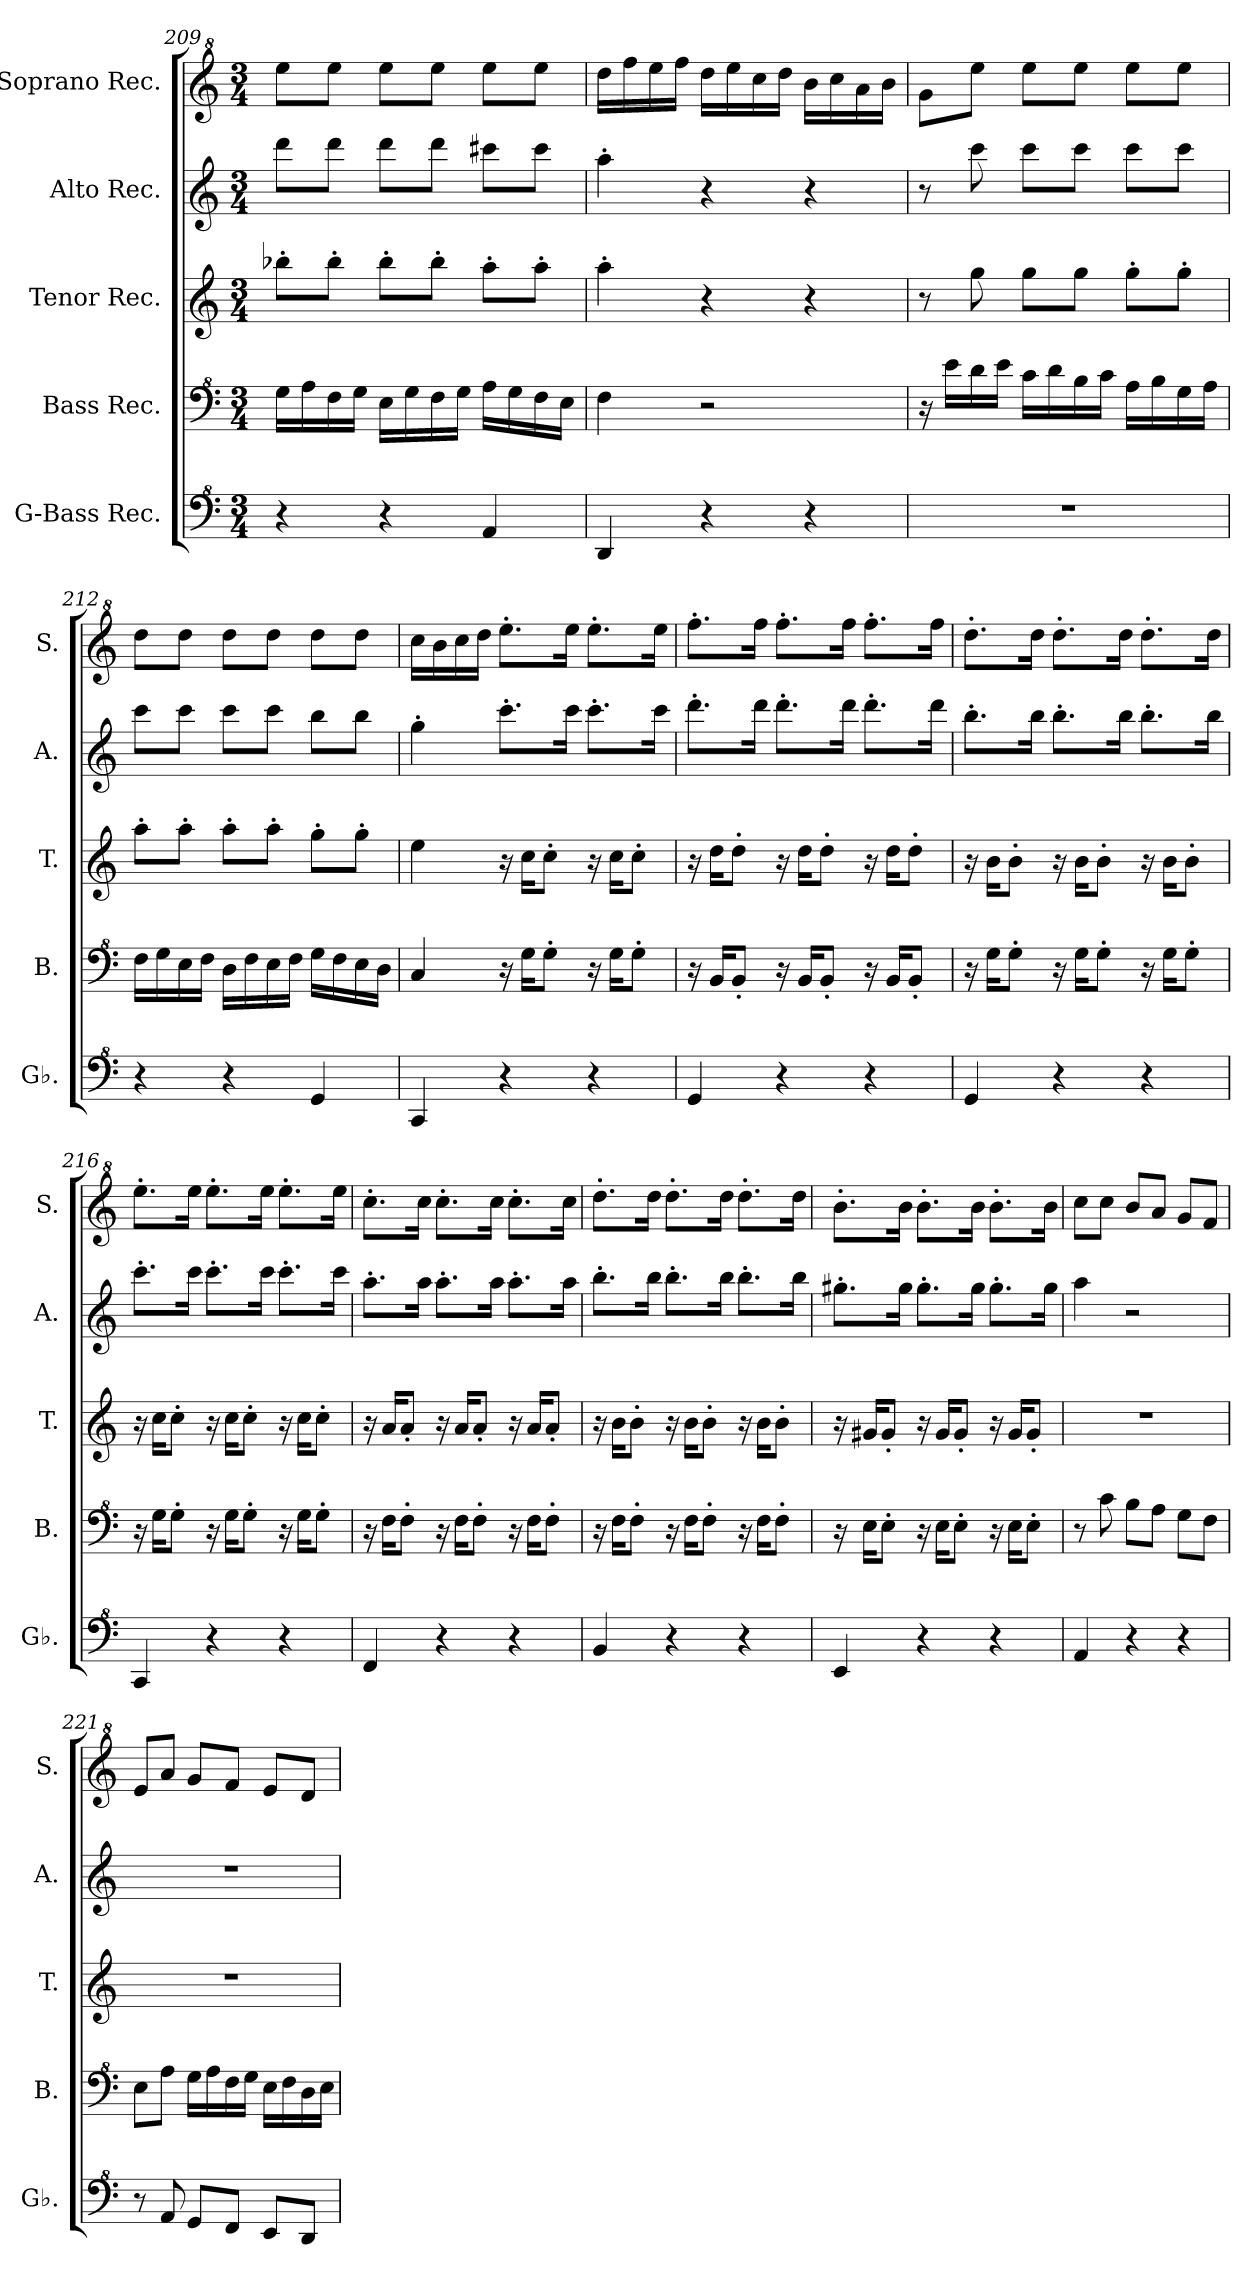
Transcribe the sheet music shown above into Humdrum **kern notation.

**kern	**kern	**kern	**kern	**kern
*part5	*part4	*part3	*part2	*part1
*staff5	*staff4	*staff3	*staff2	*staff1
*I"G-Bass Rec.	*I"Bass Rec.	*I"Tenor Rec.	*I"Alto Rec.	*I"Soprano Rec.
*I'Gb.	*I'B.	*I'T.	*I'A.	*I'S.
*clefF^4	*clefF^4	*clefG2	*clefG2	*clefG^2
*k[]	*k[]	*k[]	*k[]	*k[]
*M3/4	*M3/4	*M3/4	*M3/4	*M3/4
=209	=209	=209	=209	=209
4r	16g\LL	8bb-X'\L	8ddd\L	8eee\L
.	16a\	.	.	.
.	16f\	8bb-'\J	8ddd\J	8eee\J
.	16g\JJ	.	.	.
4r	16e\LL	8bb-'\L	8ddd\L	8eee\L
.	16g\	.	.	.
.	16f\	8bb-'\J	8ddd\J	8eee\J
.	16g\JJ	.	.	.
4A/	16a\LL	8aa'\L	8ccc#X\L	8eee\L
.	16g\	.	.	.
.	16f\	8aa'\J	8ccc#\J	8eee\J
.	16e\JJ	.	.	.
=210	=210	=210	=210	=210
4D/	4f\	4aa'\	4aa'\	16ddd\LL
.	.	.	.	16fff\
.	.	.	.	16eee\
.	.	.	.	16fff\JJ
4r	2r	4r	4r	16ddd\LL
.	.	.	.	16eee\
.	.	.	.	16ccc\
.	.	.	.	16ddd\JJ
4r	.	4r	4r	16bb\LL
.	.	.	.	16ccc\
.	.	.	.	16aa\
.	.	.	.	16bb\JJ
=211	=211	=211	=211	=211
2.r	16r	8r	8r	8gg\L
.	16ee\LL	.	.	.
.	16dd\	8gg\	8ccc\	8eee\J
.	16ee\JJ	.	.	.
.	16cc\LL	8gg\L	8ccc\L	8eee\L
.	16dd\	.	.	.
.	16b\	8gg\J	8ccc\J	8eee\J
.	16cc\JJ	.	.	.
.	16a\LL	8gg'\L	8ccc\L	8eee\L
.	16b\	.	.	.
.	16g\	8gg'\J	8ccc\J	8eee\J
.	16a\JJ	.	.	.
=212	=212	=212	=212	=212
4r	16f\LL	8aa'\L	8ccc\L	8ddd\L
.	16g\	.	.	.
.	16e\	8aa'\J	8ccc\J	8ddd\J
.	16f\JJ	.	.	.
4r	16d\LL	8aa'\L	8ccc\L	8ddd\L
.	16f\	.	.	.
.	16e\	8aa'\J	8ccc\J	8ddd\J
.	16f\JJ	.	.	.
4G/	16g\LL	8gg'\L	8bb\L	8ddd\L
.	16f\	.	.	.
.	16e\	8gg'\J	8bb\J	8ddd\J
.	16d\JJ	.	.	.
!!LO:PB:g=z
=213	=213	=213	=213	=213
4C/	4c/	4ee\	4gg'\	16ccc\LL
.	.	.	.	16bb\
.	.	.	.	16ccc\
.	.	.	.	16ddd\JJ
4r	16r	16r	8.ccc'\L	8.eee'\L
.	16g\KL	16cc\KL	.	.
.	8g'\J	8cc'\J	.	.
.	.	.	16ccc\Jk	16eee\Jk
4r	16r	16r	8.ccc'\L	8.eee'\L
.	16g\KL	16cc\KL	.	.
.	8g'\J	8cc'\J	.	.
.	.	.	16ccc\Jk	16eee\Jk
=214	=214	=214	=214	=214
4G/	16r	16r	8.ddd'\L	8.fff'\L
.	16B/KL	16dd\KL	.	.
.	8B'/J	8dd'\J	.	.
.	.	.	16ddd\Jk	16fff\Jk
4r	16r	16r	8.ddd'\L	8.fff'\L
.	16B/KL	16dd\KL	.	.
.	8B'/J	8dd'\J	.	.
.	.	.	16ddd\Jk	16fff\Jk
4r	16r	16r	8.ddd'\L	8.fff'\L
.	16B/KL	16dd\KL	.	.
.	8B'/J	8dd'\J	.	.
.	.	.	16ddd\Jk	16fff\Jk
=215	=215	=215	=215	=215
4G/	16r	16r	8.bb'\L	8.ddd'\L
.	16g\KL	16b\KL	.	.
.	8g'\J	8b'\J	.	.
.	.	.	16bb\Jk	16ddd\Jk
4r	16r	16r	8.bb'\L	8.ddd'\L
.	16g\KL	16b\KL	.	.
.	8g'\J	8b'\J	.	.
.	.	.	16bb\Jk	16ddd\Jk
4r	16r	16r	8.bb'\L	8.ddd'\L
.	16g\KL	16b\KL	.	.
.	8g'\J	8b'\J	.	.
.	.	.	16bb\Jk	16ddd\Jk
=216	=216	=216	=216	=216
4C/	16r	16r	8.ccc'\L	8.eee'\L
.	16g\KL	16cc\KL	.	.
.	8g'\J	8cc'\J	.	.
.	.	.	16ccc\Jk	16eee\Jk
4r	16r	16r	8.ccc'\L	8.eee'\L
.	16g\KL	16cc\KL	.	.
.	8g'\J	8cc'\J	.	.
.	.	.	16ccc\Jk	16eee\Jk
4r	16r	16r	8.ccc'\L	8.eee'\L
.	16g\KL	16cc\KL	.	.
.	8g'\J	8cc'\J	.	.
.	.	.	16ccc\Jk	16eee\Jk
=217	=217	=217	=217	=217
4F/	16r	16r	8.aa'\L	8.ccc'\L
.	16f\KL	16a/KL	.	.
.	8f'\J	8a'/J	.	.
.	.	.	16aa\Jk	16ccc\Jk
4r	16r	16r	8.aa'\L	8.ccc'\L
.	16f\KL	16a/KL	.	.
.	8f'\J	8a'/J	.	.
.	.	.	16aa\Jk	16ccc\Jk
4r	16r	16r	8.aa'\L	8.ccc'\L
.	16f\KL	16a/KL	.	.
.	8f'\J	8a'/J	.	.
.	.	.	16aa\Jk	16ccc\Jk
=218	=218	=218	=218	=218
4B/	16r	16r	8.bb'\L	8.ddd'\L
.	16f\KL	16b\KL	.	.
.	8f'\J	8b'\J	.	.
.	.	.	16bb\Jk	16ddd\Jk
4r	16r	16r	8.bb'\L	8.ddd'\L
.	16f\KL	16b\KL	.	.
.	8f'\J	8b'\J	.	.
.	.	.	16bb\Jk	16ddd\Jk
4r	16r	16r	8.bb'\L	8.ddd'\L
.	16f\KL	16b\KL	.	.
.	8f'\J	8b'\J	.	.
.	.	.	16bb\Jk	16ddd\Jk
=219	=219	=219	=219	=219
4E/	16r	16r	8.gg#X'\L	8.bb'\L
.	16e\KL	16g#X/KL	.	.
.	8e'\J	8g#'/J	.	.
.	.	.	16gg#\Jk	16bb\Jk
4r	16r	16r	8.gg#'\L	8.bb'\L
.	16e\KL	16g#/KL	.	.
.	8e'\J	8g#'/J	.	.
.	.	.	16gg#\Jk	16bb\Jk
4r	16r	16r	8.gg#'\L	8.bb'\L
.	16e\KL	16g#/KL	.	.
.	8e'\J	8g#'/J	.	.
.	.	.	16gg#\Jk	16bb\Jk
!!LO:LB:g=z
=220	=220	=220	=220	=220
4A/	8r	2.r	4aa\	8ccc\L
.	8cc\	.	.	8ccc\J
4r	8b\L	.	2r	8bb/L
.	8a\J	.	.	8aa/J
4r	8g\L	.	.	8gg/L
.	8f\J	.	.	8ff/J
=221	=221	=221	=221	=221
8r	8e\L	2.r	2.r	8ee/L
8A/	8a\J	.	.	8aa/J
8G/L	16g\LL	.	.	8gg/L
.	16a\	.	.	.
8F/J	16f\	.	.	8ff/J
.	16g\JJ	.	.	.
8E/L	16e\LL	.	.	8ee/L
.	16f\	.	.	.
8D/J	16d\	.	.	8dd/J
.	16e\JJ	.	.	.
=	=	=	=	=
*-	*-	*-	*-	*-
